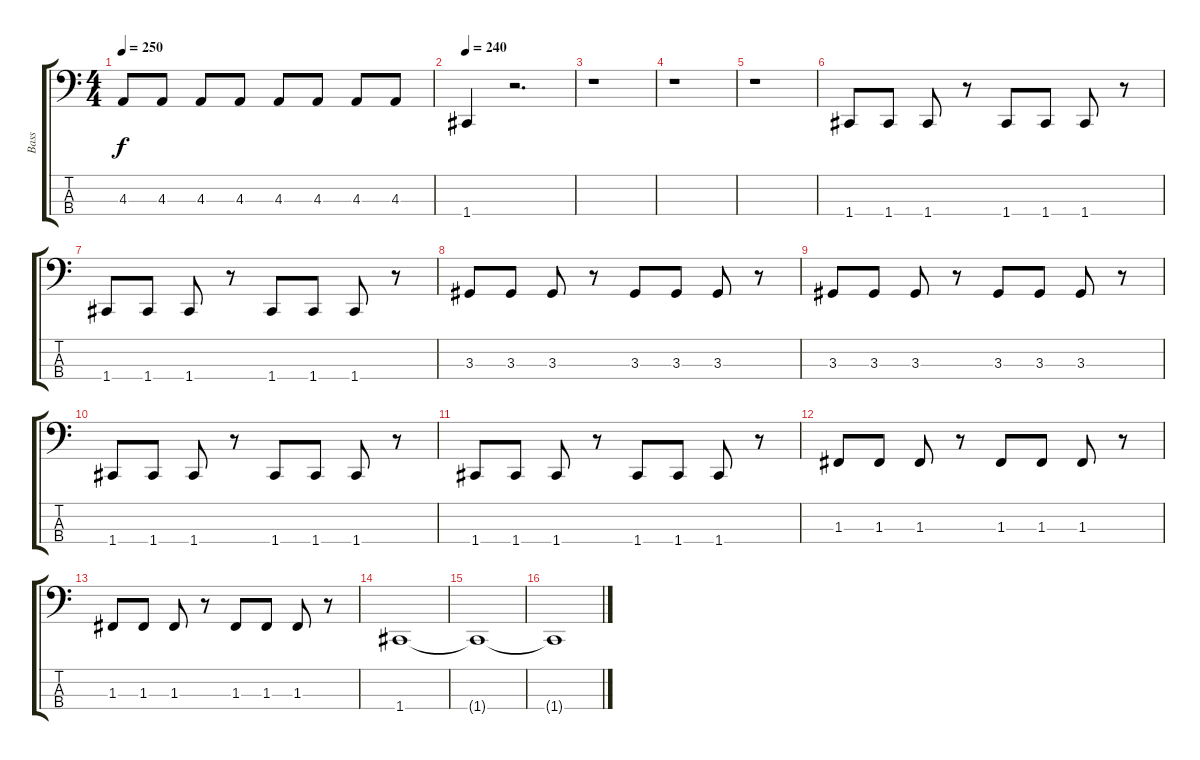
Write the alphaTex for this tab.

\track ("Bass" "Bass") {instrument electricbasspick}
\staff {score tabs}
\tuning (Eb2 Bb1 F1 C1) {hide}
\ts (4 4)
\tempo 250
\clef f4
\ks c
4.3.8{dy f} 4.3.8 4.3.8 4.3.8 4.3.8 4.3.8 4.3.8 4.3.8 |
\tempo 240
1.4.4 r.2{d} |
r.1 |
r.1 |
r.1 |
1.4.8 1.4.8 1.4.8 r.8 1.4.8 1.4.8 1.4.8 r.8 |
1.4.8 1.4.8 1.4.8 r.8 1.4.8 1.4.8 1.4.8 r.8 |
3.3.8 3.3.8 3.3.8 r.8 3.3.8 3.3.8 3.3.8 r.8 |
3.3.8 3.3.8 3.3.8 r.8 3.3.8 3.3.8 3.3.8 r.8 |
1.4.8 1.4.8 1.4.8 r.8 1.4.8 1.4.8 1.4.8 r.8 |
1.4.8 1.4.8 1.4.8 r.8 1.4.8 1.4.8 1.4.8 r.8 |
1.3.8 1.3.8 1.3.8 r.8 1.3.8 1.3.8 1.3.8 r.8 |
1.3.8 1.3.8 1.3.8 r.8 1.3.8 1.3.8 1.3.8 r.8 |
1.4.1 |
1.4{t}.1 |
1.4{t}.1
